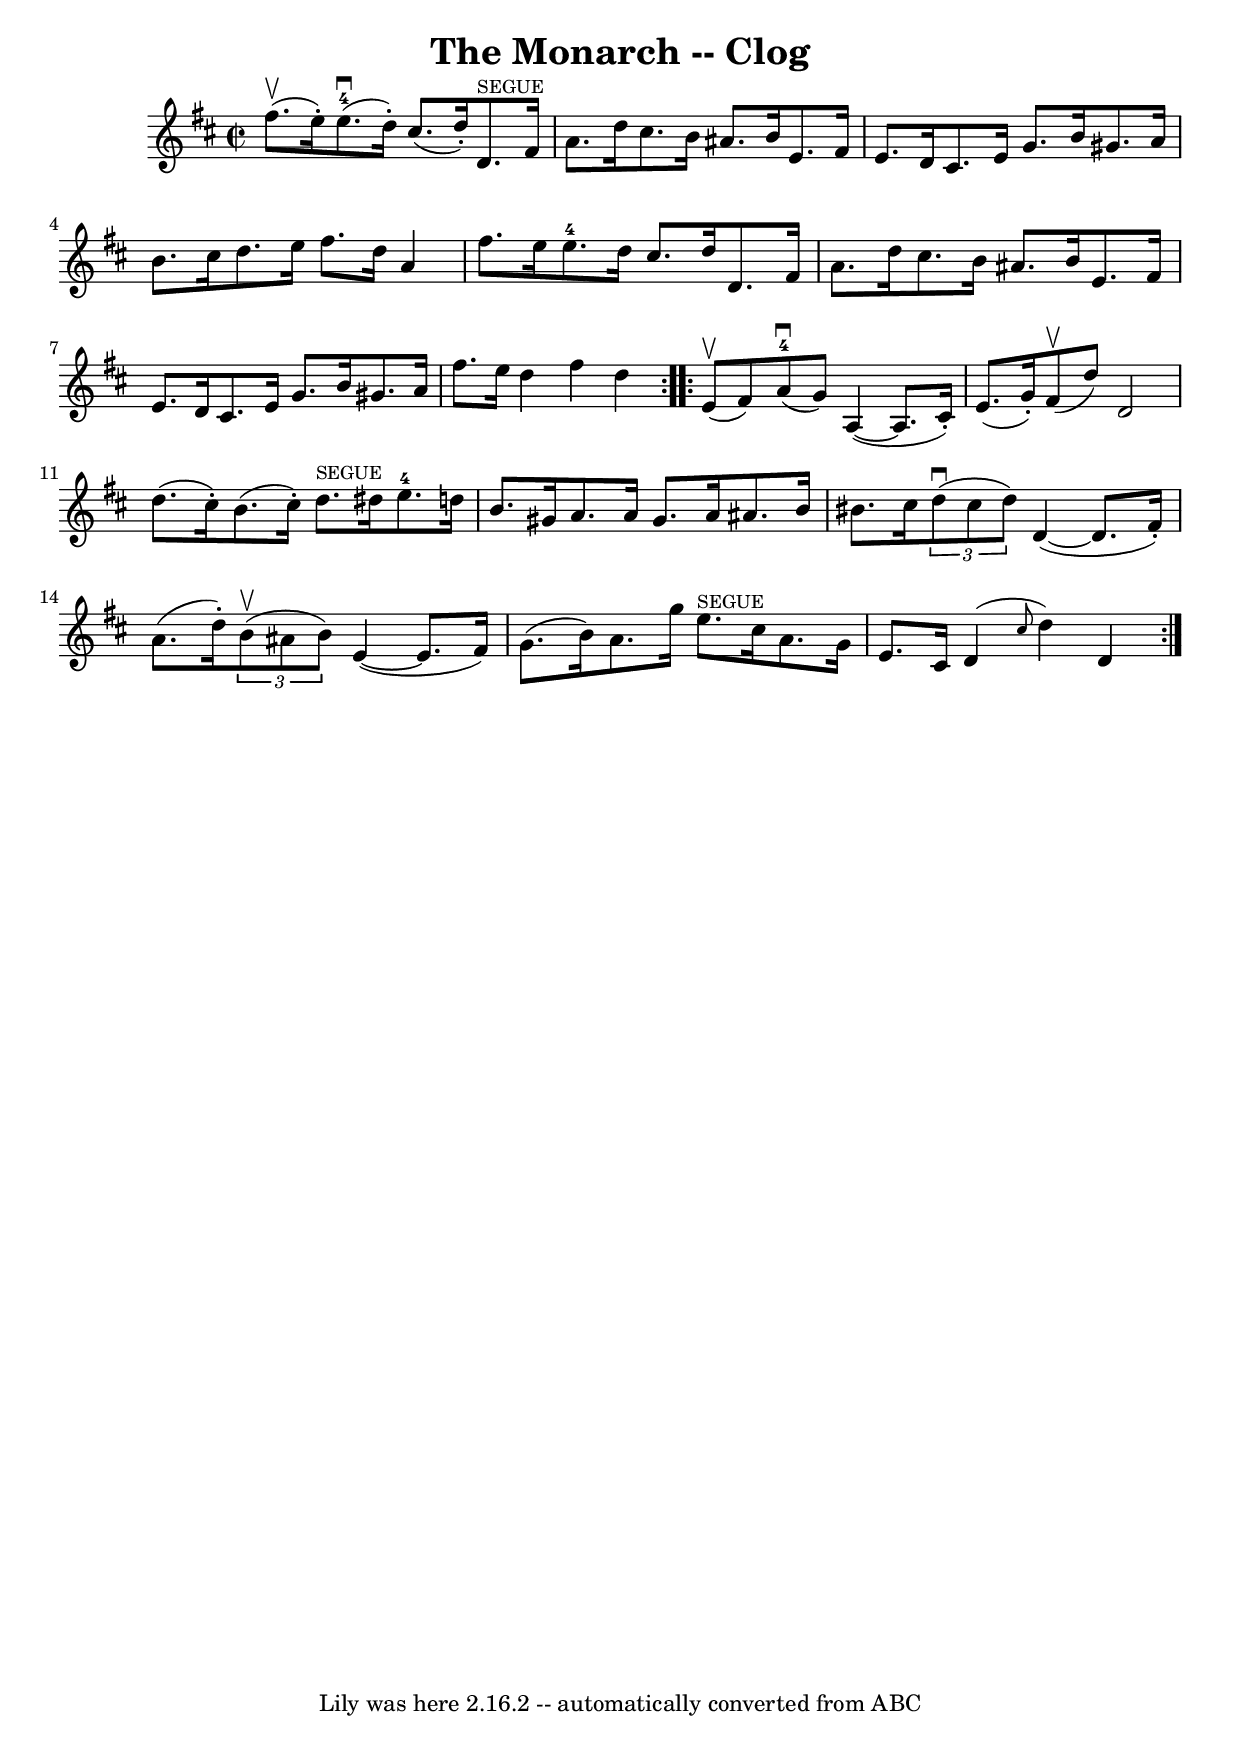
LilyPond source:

\version "2.16.2"
\include "Mammoth.ily"
\header {
  %% book = "Ryan's Mammoth Collection"
  crossRefNumber = "1"
  footnotes = ""
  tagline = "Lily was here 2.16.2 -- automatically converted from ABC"
  title = "The Monarch -- Clog"

}
voicedefault =  {



  \repeat volta 2 {

    \override Staff.TimeSignature #'style = #'C
    \time 2/2 
    \key d \major
    fis''8.^\upbow(e''16 -.) |
    e''8. -4^\downbow(d''16 -.) cis''8. (d''16 -.) d'8.^\segue   
    fis'16 a'8. d''16  |
    cis''8. b'16 ais'8. b'16 e'8.   
    fis'16 e'8. d'16  |
    cis'8. e'16 g'8. b'16 gis'8.  
    a'16 b'8. cis''16  |
    d''8. e''16 fis''8. d''16 a'4 
    fis''8. e''16  |
    e''8.-4 d''16 cis''8. d''16    
    d'8. fis'16 a'8. d''16  |
    cis''8. b'16 ais'8. b'16   
    e'8. fis'16 e'8. d'16  |
    cis'8. e'16 g'8. b'16    
    gis'8. a'16 fis''8. e''16  |
    d''4 fis''4 d''4  
  }     

  \repeat volta 2 {
    e'8^\upbow(fis'8) |
    a'8-4^\downbow(
    g'8) a4 (~ a8. cis'16 -.) e'8. (g'16 -.) |
    fis'8^\upbow(d''8) d'2 d''8. (cis''16 -.) |
    b'8. (
    cis''16 -.) d''8.^\segue dis''16 e''8.-4 d''!16 b'8.    
    gis'16  |
    a'8. a'16 gis'8. a'16 ais'8. b'16 bis'8.   
    cis''16  |
    \times 2/3 { d''8^\downbow(cis''8 d''8) 
	       }   
    d'4 (~ d'8. fis'16 -.) a'8. (d''16 -.) |
    \times 2/3 { 
      b'8^\upbow(ais'8 b'8) 
    } e'4 (~ e'8. fis'16) g'8. (
    b'16) |
    a'8. g''16 e''8.^\segue cis''16 a'8. g'16 
    e'8. cis'16  |
    d'4 (\grace { cis''8  
		} d''4) d'4  
  }   

}

\score{
  <<

    \context Staff="default"
    {
      \voicedefault 
      
    }

  >>
  \layout {
    
  }
  \midi {
  }

}
